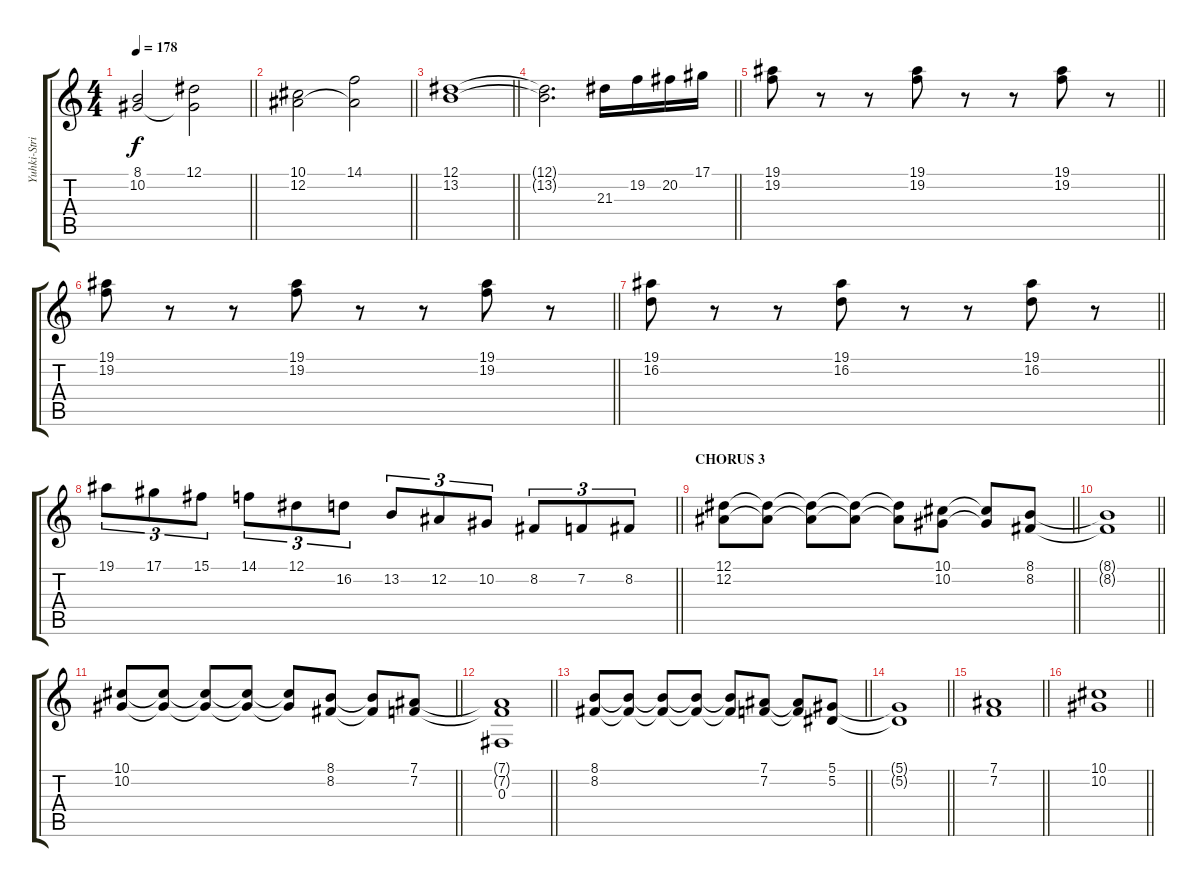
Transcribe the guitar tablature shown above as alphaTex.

\track ("Yuhki-Strings Lead" "Yuhki-Stri") {instrument stringensemble1}
\staff {score tabs}
\tuning (Eb4 Bb3 Gb3 Db3 Ab2 Eb2) {hide}
\ts (4 4)
\tempo 178
\clef g2
\barLineRight lightlight
\ks c
(8.1 10.2).2{dy f} (12.1 10.2{t}).2 |
\barLineRight lightlight
(10.1 12.2).2 (14.1 12.2{t}).2 |
\barLineRight lightlight
(12.1 13.2).1 |
\barLineRight lightlight
(12.1{t} 13.2{t}).2{d} 21.3.16 19.2.16 20.2.16 17.1.16 |
\barLineRight lightlight
(19.1 19.2).8 r.8 r.8 (19.1 19.2).8 r.8 r.8 (19.1 19.2).8 r.8 |
\barLineRight lightlight
(19.1 19.2).8 r.8 r.8 (19.1 19.2).8 r.8 r.8 (19.1 19.2).8 r.8 |
\barLineRight lightlight
(19.1 16.2).8 r.8 r.8 (19.1 16.2).8 r.8 r.8 (19.1 16.2).8 r.8 |
\barLineRight lightlight
19.1.8{tu (3 2)} 17.1.8{tu (3 2)} 15.1.8{tu (3 2)} 14.1.8{tu (3 2)} 12.1.8{tu (3 2)} 16.2.8{tu (3 2)} 13.2.8{tu (3 2)} 12.2.8{tu (3 2)} 10.2.8{tu (3 2)} 8.2.8{tu (3 2)} 7.2.8{tu (3 2)} 8.2.8{tu (3 2)} |
\section ("" "CHORUS 3")
\barLineRight lightlight
(12.1 12.2).8 (12.1{t} 12.2{t}).8 (12.1{t} 12.2{t}).8 (12.1{t} 12.2{t}).8 (12.1{t} 12.2{t}).8 (10.1 10.2).8 (10.1{t} 10.2{t}).8 (8.1 8.2).8 |
\barLineRight lightlight
(8.1{t} 8.2{t}).1 |
\barLineRight lightlight
(10.1 10.2).8 (10.1{t} 10.2{t}).8 (10.1{t} 10.2{t}).8 (10.1{t} 10.2{t}).8 (10.1{t} 10.2{t}).8 (8.1 8.2).8 (8.1{t} 8.2{t}).8 (7.1 7.2).8 |
\barLineRight lightlight
(7.1{t} 7.2{t} 0.3).1 |
\barLineRight lightlight
(8.1 8.2).8 (8.1{t} 8.2{t}).8 (8.1{t} 8.2{t}).8 (8.1{t} 8.2{t}).8 (8.1{t} 8.2{t}).8 (7.1 7.2).8 (7.1{t} 7.2{t}).8 (5.1 5.2).8 |
\barLineRight lightlight
(5.1{t} 5.2{t}).1 |
\barLineRight lightlight
(7.1 7.2).1 |
\barLineRight lightlight
(10.1 10.2).1
